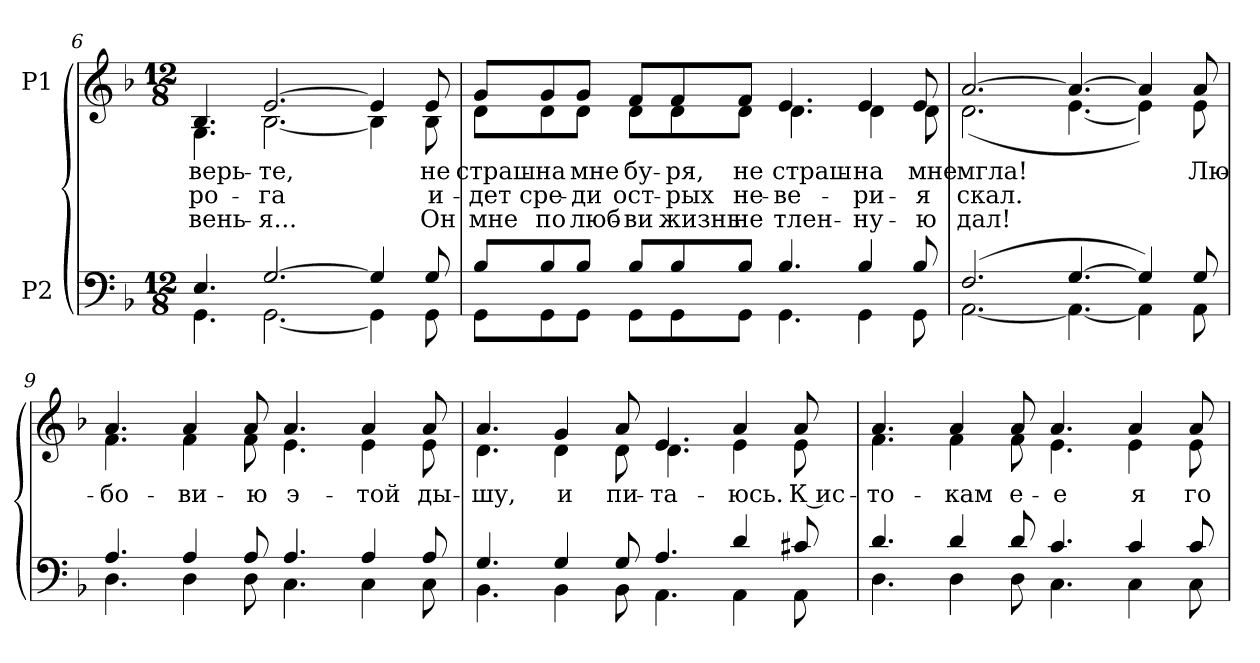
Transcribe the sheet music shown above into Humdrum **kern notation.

**kern	**kern	**text	**text	**text
*part2	*part1	*part1	*part1	*part1
*staff2	*staff1	*staff1	*staff1	*staff1
*I"P2	*I"P1	*	*	*
!!LO:LB:g=z
*clefF4	*clefG2	*	*	*
*k[b-]	*k[b-]	*	*	*
*d:	*d:	*	*	*
*M12/8	*M12/8	*	*	*
=6	=6	=6	=6	=6
*^	*	*	*	*
!	!	!	!LO:LY:b:color=#000000	!LO:LY:b:color=#000000	!LO:LY:b:color=#000000
*	*	*^	*	*	*
4.Ei/	4.GGi\	4.B-i/	4.Gi\	-верь-	-ро-	-вень-
!	!	!	!	!LO:LY:b:color=#000000	!LO:LY:b:color=#000000	!LO:LY:b:color=#000000
[>2.Gi/	[<2.GGi\	[>2.ei/	[<2.B-i\	-те,	га	я...
4Gi/]	4GGi\]	4ei/]	4B-i\]	.	.	.
!	!	!	!	!LO:LY:b:color=#000000	!LO:LY:b:color=#000000	!LO:LY:b:color=#000000
8Gi/	8GGi\	8ei/	8B-i\	не	и-	-Он
=7	=7	=7	=7	=7	=7	=7
!	!	!	!	!LO:LY:b:color=#000000	!LO:LY:b:color=#000000	!LO:LY:b:color=#000000
8B-i/L	8GGi\L	8gi/L	8di\L	страш-	-дет	мне
!	!	!	!	!LO:LY:b:color=#000000	!LO:LY:b:color=#000000	!LO:LY:b:color=#000000
8B-i/	8GGi\	8gi/	8di\	на	сре-	-по
!	!	!	!	!LO:LY:b:color=#000000	!LO:LY:b:color=#000000	!LO:LY:b:color=#000000
8B-i/J	8GGi\J	8gi/J	8di\J	мне	ди	люб-
!	!	!	!	!LO:LY:b:color=#000000	!LO:LY:b:color=#000000	!LO:LY:b:color=#000000
8B-i/L	8GGi\L	8fi/L	8di\L	-бу-	-ост-	-ви
!	!	!	!	!LO:LY:b:color=#000000	!LO:LY:b:color=#000000	!LO:LY:b:color=#000000
8B-i/	8GGi\	8fi/	8di\	ря,	рых	жизнь
!	!	!	!	!LO:LY:b:color=#000000	!LO:LY:b:color=#000000	!LO:LY:b:color=#000000
8B-i/J	8GGi\J	8fi/J	8di\J	не	не-	-не
!	!	!	!	!LO:LY:b:color=#000000	!LO:LY:b:color=#000000	!LO:LY:b:color=#000000
4.B-i/	4.GGi\	4.ei/	4.di\	страш-	-ве-	-тлен-
!	!	!	!	!LO:LY:b:color=#000000	!LO:LY:b:color=#000000	!LO:LY:b:color=#000000
4B-i/	4GGi\	4ei/	4di\	-на	ри-	-ну-
!	!	!	!	!LO:LY:b:color=#000000	!LO:LY:b:color=#000000	!LO:LY:b:color=#000000
8B-i/	8GGi\	8ei/	8di\	-мне	я	ю
=8	=8	=8	=8	=8	=8	=8
!	!	!	!	!LO:LY:b:color=#000000	!LO:LY:b:color=#000000	!LO:LY:b:color=#000000
(2.Fi/	[<2.AAi\	[>2.ai/	(2.di\	мгла!	скал.	дал!
[>4.Gi/	4.AAi\_<	4.ai/_>	[<4.ei\	.	.	.
4Gi/])	4AAi\]	4ai/]	4ei\])	.	.	.
!	!	!	!	!LO:LY:b:color=#000000	!	!
8Gi/	8AAi\	8ai/	8ei\	Лю-	.	.
!!LO:PB:g=z	!!
=9	=9	=9	=9	=9	=9	=9
!	!	!	!	!LO:LY:b:color=#000000	!	!
4.Ai/	4.Di\	4.ai/	4.fi\	-бо-	.	.
!	!	!	!	!LO:LY:b:color=#000000	!	!
4Ai/	4Di\	4ai/	4fi\	-ви-	.	.
!	!	!	!	!LO:LY:b:color=#000000	!	!
8Ai/	8Di\	8ai/	8fi\	-ю	.	.
!	!	!	!	!LO:LY:b:color=#000000	!	!
4.Ai/	4.Ci\	4.ai/	4.ei\	э-	.	.
!	!	!	!	!LO:LY:b:color=#000000	!	!
4Ai/	4Ci\	4ai/	4ei\	-той	.	.
!	!	!	!	!LO:LY:b:color=#000000	!	!
8Ai/	8Ci\	8ai/	8ei\	ды-	.	.
=10	=10	=10	=10	=10	=10	=10
!	!	!	!	!LO:LY:b:color=#000000	!	!
4.Gi/	4.BB-i\	4.ai/	4.di\	-шу,	.	.
!	!	!	!	!LO:LY:b:color=#000000	!	!
4Gi/	4BB-i\	4gi/	4di\	и	.	.
!	!	!	!	!LO:LY:b:color=#000000	!	!
8Gi/	8BB-i\	8ai/	8di\	пи-	.	.
!	!	!	!	!LO:LY:b:color=#000000	!	!
4.Ai/	4.AAi\	4.ei/	4.di\	-та-	.	.
!	!	!	!	!LO:LY:b:color=#000000	!	!
4di/	4AAi\	4ai/	4ei\	-юсь.	.	.
!	!	!	!	!LO:LY:b:color=#000000	!	!
8c#Xi/	8AAi\	8ai/	8ei\	К ис-	.	.
=11	=11	=11	=11	=11	=11	=11
!	!	!	!	!LO:LY:b:color=#000000	!	!
4.di/	4.Di\	4.ai/	4.fi\	-то-	.	.
!	!	!	!	!LO:LY:b:color=#000000	!	!
4di/	4Di\	4ai/	4fi\	-кам	.	.
!	!	!	!	!LO:LY:b:color=#000000	!	!
8di/	8Di\	8ai/	8fi\	е-	.	.
!	!	!	!	!LO:LY:b:color=#000000	!	!
4.ci/	4.Ci\	4.ai/	4.ei\	-е	.	.
!	!	!	!	!LO:LY:b:color=#000000	!	!
4ci/	4Ci\	4ai/	4ei\	я	.	.
!	!	!	!	!LO:LY:b:color=#000000	!	!
8ci/	8Ci\	8ai/	8ei\	го-	.	.
*v	*v	*	*	*	*	*
*	*v	*v	*	*	*
=	=	=	=	=
*-	*-	*-	*-	*-
